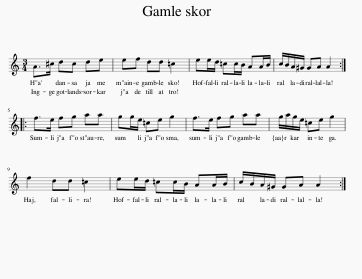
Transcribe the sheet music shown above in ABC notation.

X:1
L:1/8
M:3/4
I:linebreak $
K:C
V:1 treble
V:1
 A>^c dc de | ef dd =c2 | ee/d/ =cc/B/ AA/B/ | c/B/A/^G/ GA A2 ::$ f>e fg aa | %5
 gg/e/ =ce g2 | f>e fg aa | g/a/g/e/ =ce g2 |$ f2 dd =c2 | ee/d/ =cc/B/ AA/B/ | %10
 c/B/A/^G/ GA A2 :| %11
